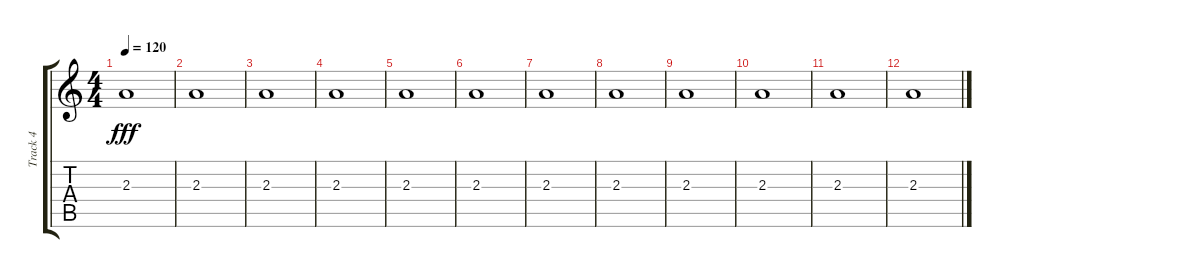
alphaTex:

\track ("Track 4" "Track 4") {instrument acousticguitarsteel}
\staff {score tabs}
\tuning (E4 B3 G3 D3 A2 E2) {hide}
\ts (4 4)
\tempo 120
\clef g2
\ks c
2.3.1{dy fff} |
2.3.1 |
2.3.1 |
2.3.1 |
2.3.1 |
2.3.1 |
2.3.1 |
2.3.1 |
2.3.1 |
2.3.1 |
2.3.1 |
2.3.1
